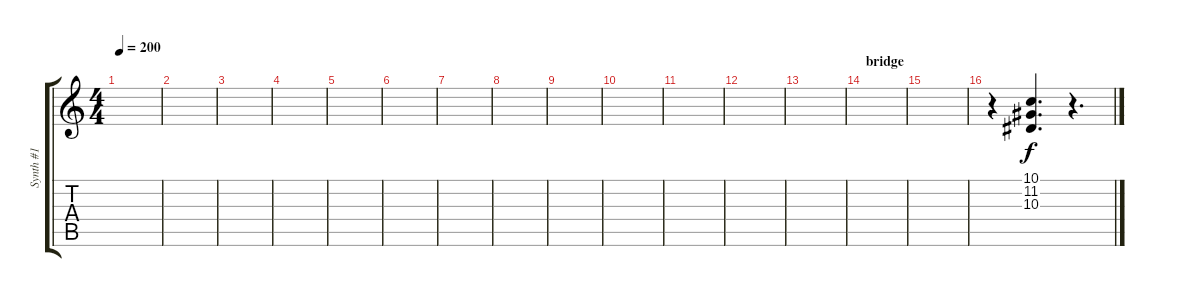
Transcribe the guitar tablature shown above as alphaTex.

\track ("Synth #1" "Synth #1") {instrument stringensemble1}
\staff {score tabs}
\tuning (D4 A3 F3 C3 G2 C2) {hide}
\ts (4 4)
\tempo 200
\clef g2
\ks c
|
|
|
|
|
|
|
|
|
|
|
|
|
\section ("" "bridge")
|
|
r.4 (10.1 11.2 10.3).4{d} r.4{d}
